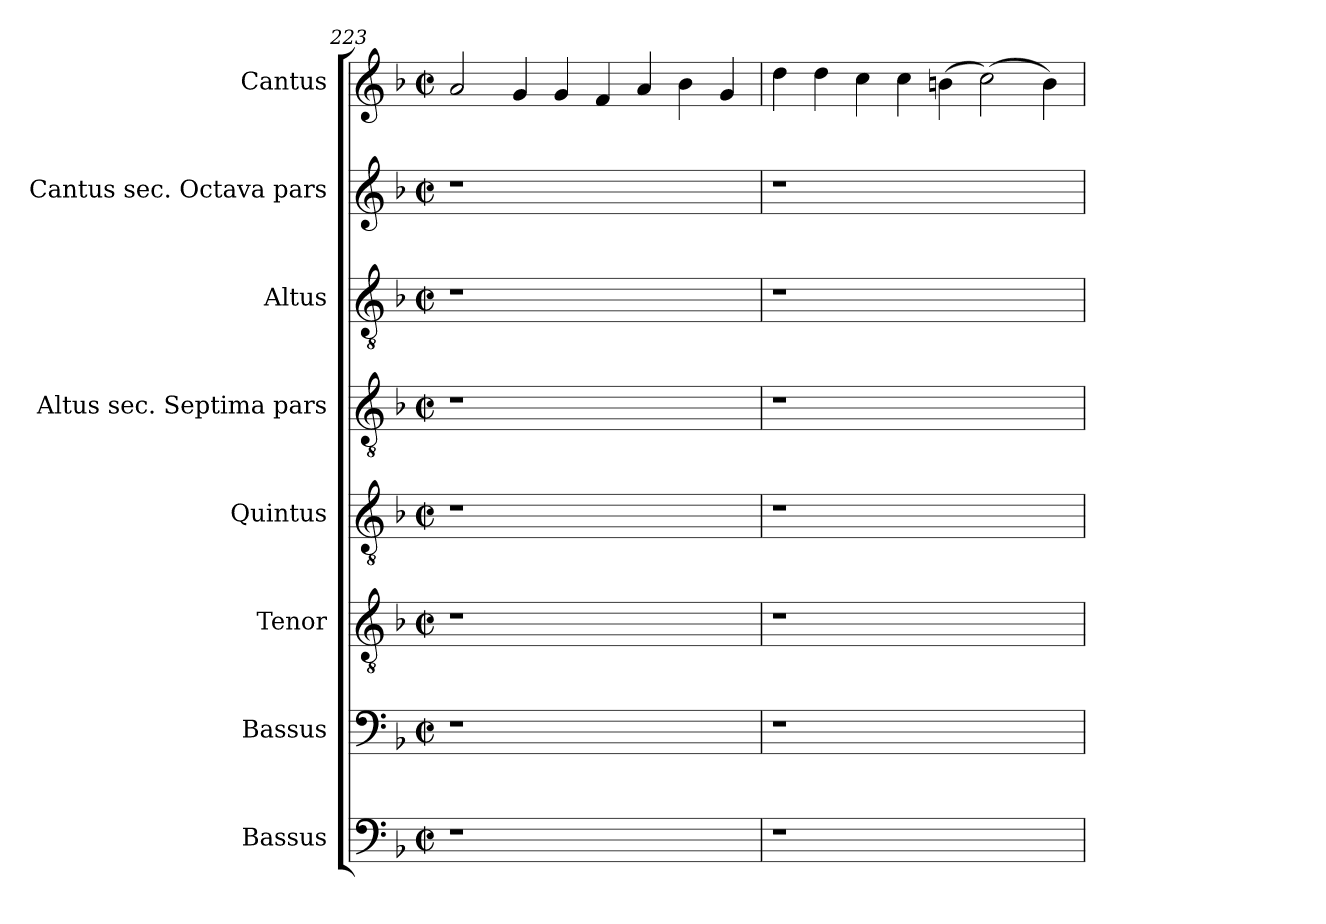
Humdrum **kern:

**kern	**kern	**kern	**kern	**kern	**kern	**kern	**kern
*part8	*part7	*part6	*part5	*part4	*part3	*part2	*part1
*staff8	*staff7	*staff6	*staff5	*staff4	*staff3	*staff2	*staff1
*I"Bassus	*I"Bassus	*I"Tenor	*I"Quintus	*I"Altus sec. Septima pars	*I"Altus	*I"Cantus sec. Octava pars	*I"Cantus
*	*I'Bassus	*I'Tenor	*I'Quintus	*	*I'Altus	*	*I'Cantus
!!LO:LB:g=z
*clefF4	*clefF4	*clefGv2	*clefGv2	*clefGv2	*clefGv2	*clefG2	*clefG2
*k[b-]	*k[b-]	*k[b-]	*k[b-]	*k[b-]	*k[b-]	*k[b-]	*k[b-]
*F:	*F:	*F:	*F:	*F:	*F:	*F:	*F:
*M2/2	*M2/2	*M2/2	*M2/2	*M2/2	*M2/2	*M2/2	*M2/2
*met(c|)	*met(c|)	*met(c|)	*met(c|)	*met(c|)	*met(c|)	*met(c|)	*met(c|)
=223	=223	=223	=223	=223	=223	=223	=223
1r	1r	1r	1r	1r	1r	1r	2a/
.	.	.	.	.	.	.	4g/
.	.	.	.	.	.	.	4g/
1ryy	1ryy	1ryy	1ryy	1ryy	1ryy	1ryy	4f/
.	.	.	.	.	.	.	4a/
.	.	.	.	.	.	.	4b-\
.	.	.	.	.	.	.	4g/
=224	=224	=224	=224	=224	=224	=224	=224
1r	1r	1r	1r	1r	1r	1r	4dd\
.	.	.	.	.	.	.	4dd\
.	.	.	.	.	.	.	4cc\
.	.	.	.	.	.	.	4cc\
1ryy	1ryy	1ryy	1ryy	1ryy	1ryy	1ryy	(>4bn\
.	.	.	.	.	.	.	(>2cc\)
.	.	.	.	.	.	.	4b\)
=	=	=	=	=	=	=	=
*-	*-	*-	*-	*-	*-	*-	*-
